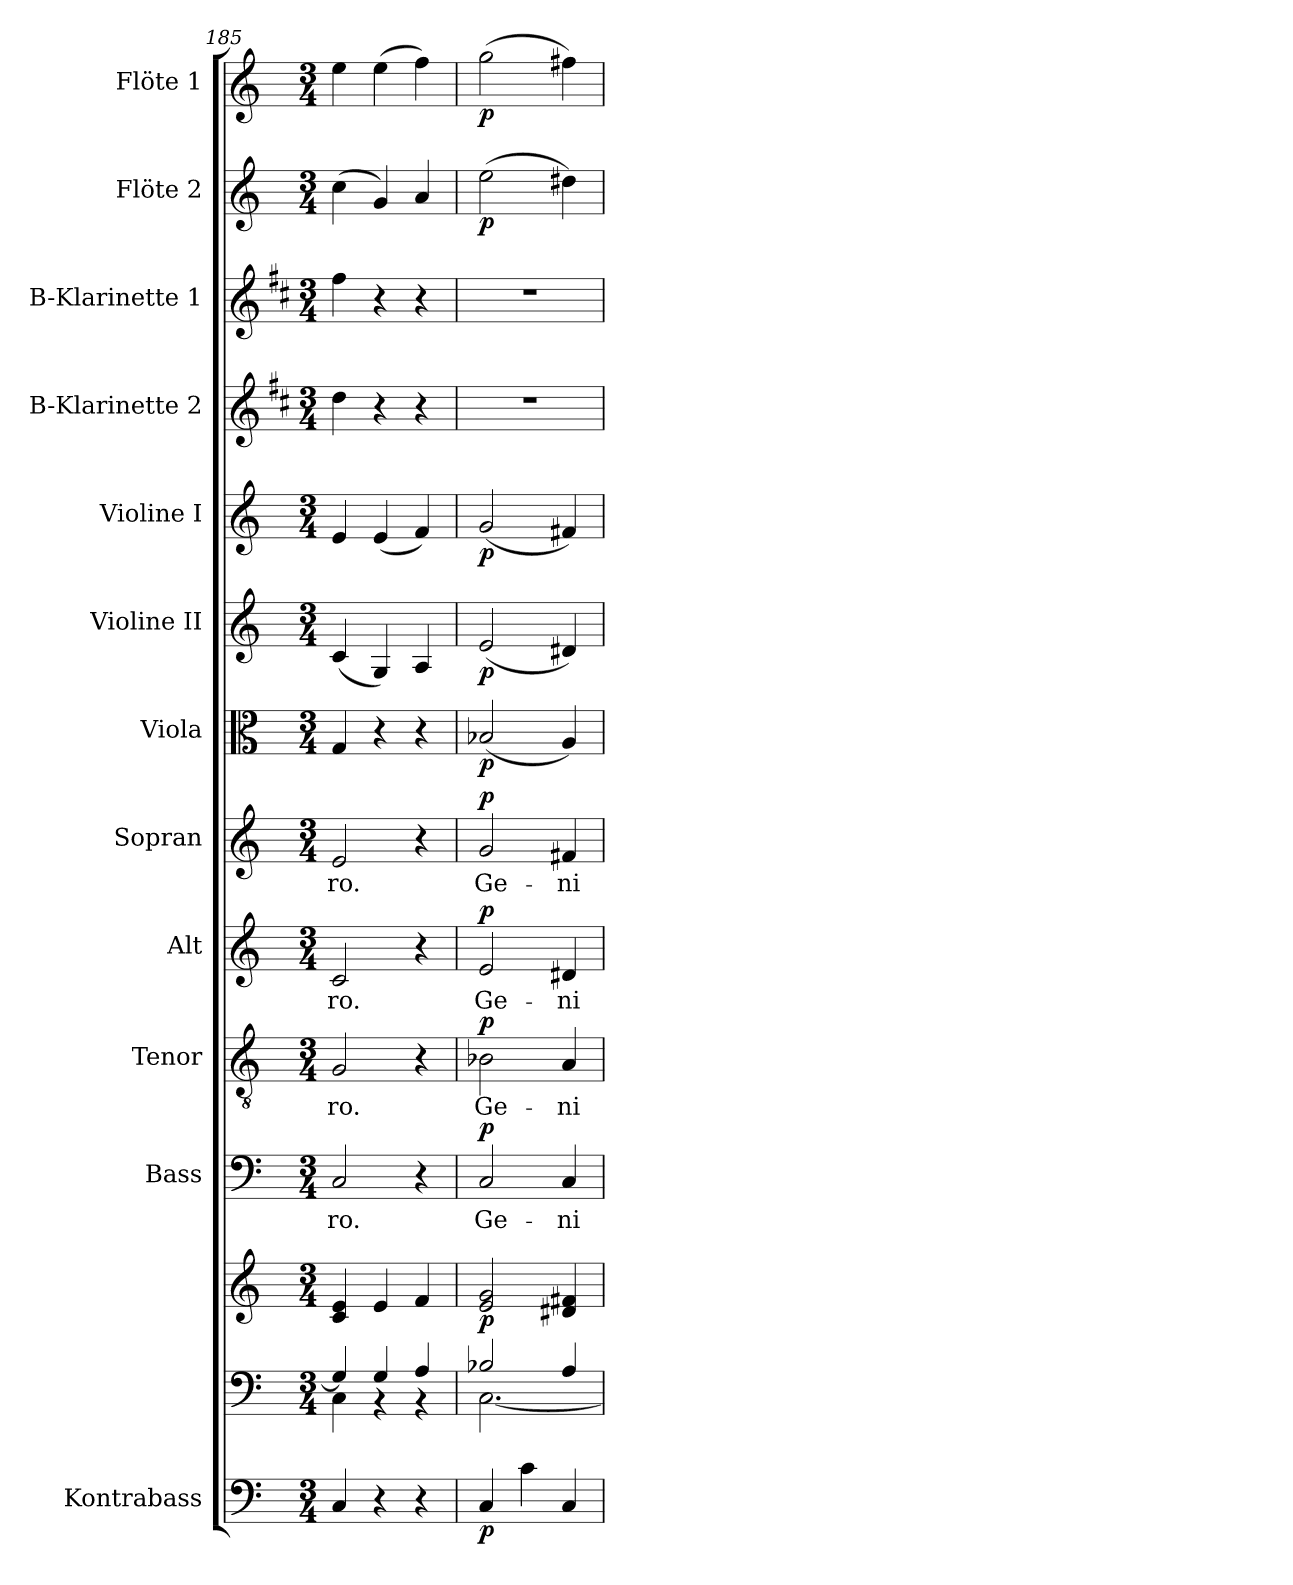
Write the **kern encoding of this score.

**kern	**dynam	**kern	**kern	**dynam	**kern	**text	**dynam	**kern	**text	**dynam	**kern	**text	**dynam	**kern	**text	**dynam	**kern	**dynam	**kern	**dynam	**kern	**dynam	**kern	**kern	**kern	**dynam	**kern	**dynam
*part13	*part13	*part12	*part12	*part12	*part11	*part11	*part11	*part10	*part10	*part10	*part9	*part9	*part9	*part8	*part8	*part8	*part7	*part7	*part6	*part6	*part5	*part5	*part4	*part3	*part2	*part2	*part1	*part1
*staff14	*staff14	*staff13	*staff12	*staff12/13	*staff11	*staff11	*staff11	*staff10	*staff10	*staff10	*staff9	*staff9	*staff9	*staff8	*staff8	*staff8	*staff7	*staff7	*staff6	*staff6	*staff5	*staff5	*staff4	*staff3	*staff2	*staff2	*staff1	*staff1
*I"Kontrabass	*	*	*	*	*I"Bass	*	*	*I"Tenor	*	*	*I"Alt	*	*	*I"Sopran	*	*	*I"Viola	*	*I"Violine II	*	*I"Violine I	*	*I"B-Klarinette 2	*I"B-Klarinette 1	*I"Flöte 2	*	*I"Flöte 1	*
*I'Kb.	*	*	*	*	*I'B.	*	*	*I'T.	*	*	*I'A.	*	*	*I'S.	*	*	*I'Vla.	*	*I'Vl. II	*	*I'Vl. I	*	*I'B Kl. 2	*I'B Kl. 1	*I'Fl. 2	*	*I'Fl. 1	*
*clefF4	*	*clefF4	*clefG2	*	*clefF4	*	*	*clefGv2	*	*	*clefG2	*	*	*clefG2	*	*	*clefC3	*	*clefG2	*	*clefG2	*	*clefG2	*clefG2	*clefG2	*	*clefG2	*
*ITrd7c12	*	*	*	*	*	*	*	*	*	*	*	*	*	*	*	*	*	*	*	*	*	*	*ITrd1c2	*ITrd1c2	*	*	*	*
*k[]	*	*k[]	*k[]	*	*k[]	*	*	*k[]	*	*	*k[]	*	*	*k[]	*	*	*k[]	*	*k[]	*	*k[]	*	*k[]	*k[]	*k[]	*	*k[]	*
*C:	*	*C:	*C:	*	*C:	*	*	*C:	*	*	*C:	*	*	*C:	*	*	*C:	*	*C:	*	*C:	*	*C:	*C:	*C:	*	*C:	*
*M3/4	*	*M3/4	*M3/4	*	*M3/4	*	*	*M3/4	*	*	*M3/4	*	*	*M3/4	*	*	*M3/4	*	*M3/4	*	*M3/4	*	*M3/4	*M3/4	*M3/4	*	*M3/4	*
=185	=185	=185	=185	=185	=185	=185	=185	=185	=185	=185	=185	=185	=185	=185	=185	=185	=185	=185	=185	=185	=185	=185	=185	=185	=185	=185	=185	=185
*	*	*^	*	*	*	*	*	*	*	*	*	*	*	*	*	*	*	*	*	*	*	*	*	*	*	*	*	*
!	!	!	!	!	!	!	!LO:LY:b	!	!	!LO:LY:b	!	!	!LO:LY:b	!	!	!LO:LY:b	!	!	!	!	!	!	!	!	!	!	!	!	!
4CC/	.	4G/]	4C\	4c/ 4e/	.	2C/	-ro.	.	2G/	-ro.	.	2c/	-ro.	.	2e/	-ro.	.	4G/	.	(<4c/	.	4e/	.	4cc\	4ee\	(>4cc\	.	4ee\	.
4r	.	4G/	4rAA	4e/	.	.	.	.	.	.	.	.	.	.	.	.	.	4r	.	4G/)	.	(<4e/	.	4r	4r	4g/)	.	(>4ee\	.
4r	.	4A/	4rAA	4f/	.	4r	.	.	4r	.	.	4r	.	.	4r	.	.	4r	.	4A/	.	4f/)	.	4r	4r	4a/	.	4ff\)	.
=186	=186	=186	=186	=186	=186	=186	=186	=186	=186	=186	=186	=186	=186	=186	=186	=186	=186	=186	=186	=186	=186	=186	=186	=186	=186	=186	=186	=186	=186
!	!LO:DY:b	!	!	!	!LO:DY:b	!	!LO:LY:b	!LO:DY:a	!	!LO:LY:b	!LO:DY:a	!	!LO:LY:b	!LO:DY:a	!	!LO:LY:b	!LO:DY:a	!	!LO:DY:b	!	!LO:DY:b	!	!LO:DY:b	!	!	!	!LO:DY:b	!	!LO:DY:b
4CC/	p	2B-X/	[<2.C\	2e/ 2g/	p	2C/	Ge-	p	2B-X\	Ge-	p	2e/	Ge-	p	2g/	Ge-	p	(<2B-X/	p	(<2e/	p	(<2g/	p	2.r	2.r	(>2ee\	p	(>2gg\	p
4C\	.	.	.	.	.	.	.	.	.	.	.	.	.	.	.	.	.	.	.	.	.	.	.	.	.	.	.	.	.
!	!	!	!	!	!	!	!LO:LY:b	!	!	!LO:LY:b	!	!	!LO:LY:b	!	!	!LO:LY:b	!	!	!	!	!	!	!	!	!	!	!	!	!
4CC/	.	4A/	.	4d#X/ 4f#X/	.	4C/	-ni-	.	4A/	-ni-	.	4d#X/	-ni-	.	4f#X/	-ni-	.	4A/)	.	4d#X/)	.	4f#X/)	.	.	.	4dd#X\)	.	4ff#X\)	.
*	*	*v	*v	*	*	*	*	*	*	*	*	*	*	*	*	*	*	*	*	*	*	*	*	*	*	*	*	*	*
=	=	=	=	=	=	=	=	=	=	=	=	=	=	=	=	=	=	=	=	=	=	=	=	=	=	=	=	=
*-	*-	*-	*-	*-	*-	*-	*-	*-	*-	*-	*-	*-	*-	*-	*-	*-	*-	*-	*-	*-	*-	*-	*-	*-	*-	*-	*-	*-
